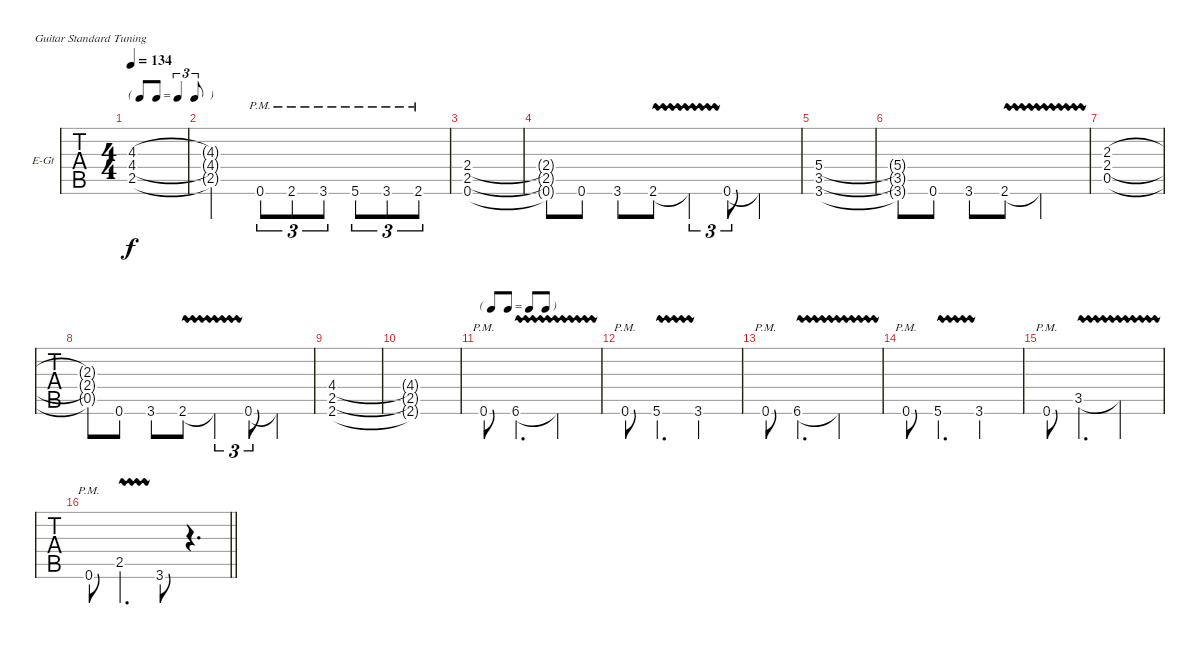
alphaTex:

\defaultSystemsLayout 4
\bracketExtendMode groupsimilarinstruments
\firstSystemTrackNameOrientation horizontal
\otherSystemsTrackNameOrientation horizontal
\track ("Electric Guitar" "E-Gt") {instrument electricguitarclean}
\staff {tabs}
\tuning (E4 B3 G3 D3 A2 E2)
\ts (4 4)
\tf triplet8th
\tempo 134
\clef g2
\ks c
(2.5 4.4 4.3).1{dy f} |
(4.4{t} 2.5{t} 4.3{t}).2 0.6{pm}.8{tu (3 2)} 2.6{pm}.8{tu (3 2)} 3.6{pm}.8{tu (3 2)} 5.6{pm}.8{tu (3 2)} 3.6{pm}.8{tu (3 2)} 2.6{pm}.8{tu (3 2)} |
(0.6 2.5 2.4).1 |
(0.6{t} 2.5{t} 2.4{t}).8 0.6.8 3.6.8 2.6{vw}.8 2.6{vw t}.4{tu (3 2)} 0.6.8{tu (3 2)} 0.6{t}.4 |
(3.5 5.4 3.6).1 |
(5.4{t} 3.5{t} 3.6{t}).8 0.6.8 3.6.8 2.6{vw}.8 2.6{vw t}.2 |
(0.5 2.4 2.3).1 |
(2.4{t} 0.5{t} 2.3{t}).8 0.6.8 3.6.8 2.6{vw}.8 2.6{vw t}.4{tu (3 2)} 0.6.8{tu (3 2)} 0.6{t}.4 |
(2.5 4.4 2.6).1 |
(2.5{t} 4.4{t} 2.6{t}).1 |
\tf none
0.6{pm}.8 6.6{vw}.4{d} 6.6{vw t}.2 |
0.6{pm}.8 5.6{vw}.4{d} 3.6.2 |
0.6{pm}.8 6.6{vw}.4{d} 6.6{vw t}.2 |
0.6{pm}.8 5.6{vw}.4{d} 3.6.2 |
0.6{pm}.8 3.5{vw}.4{d} 3.5{vw t}.2 |
\barLineRight lightlight
0.6{pm}.8 2.5{vw}.4{d} 3.6.8 r.4{d}
